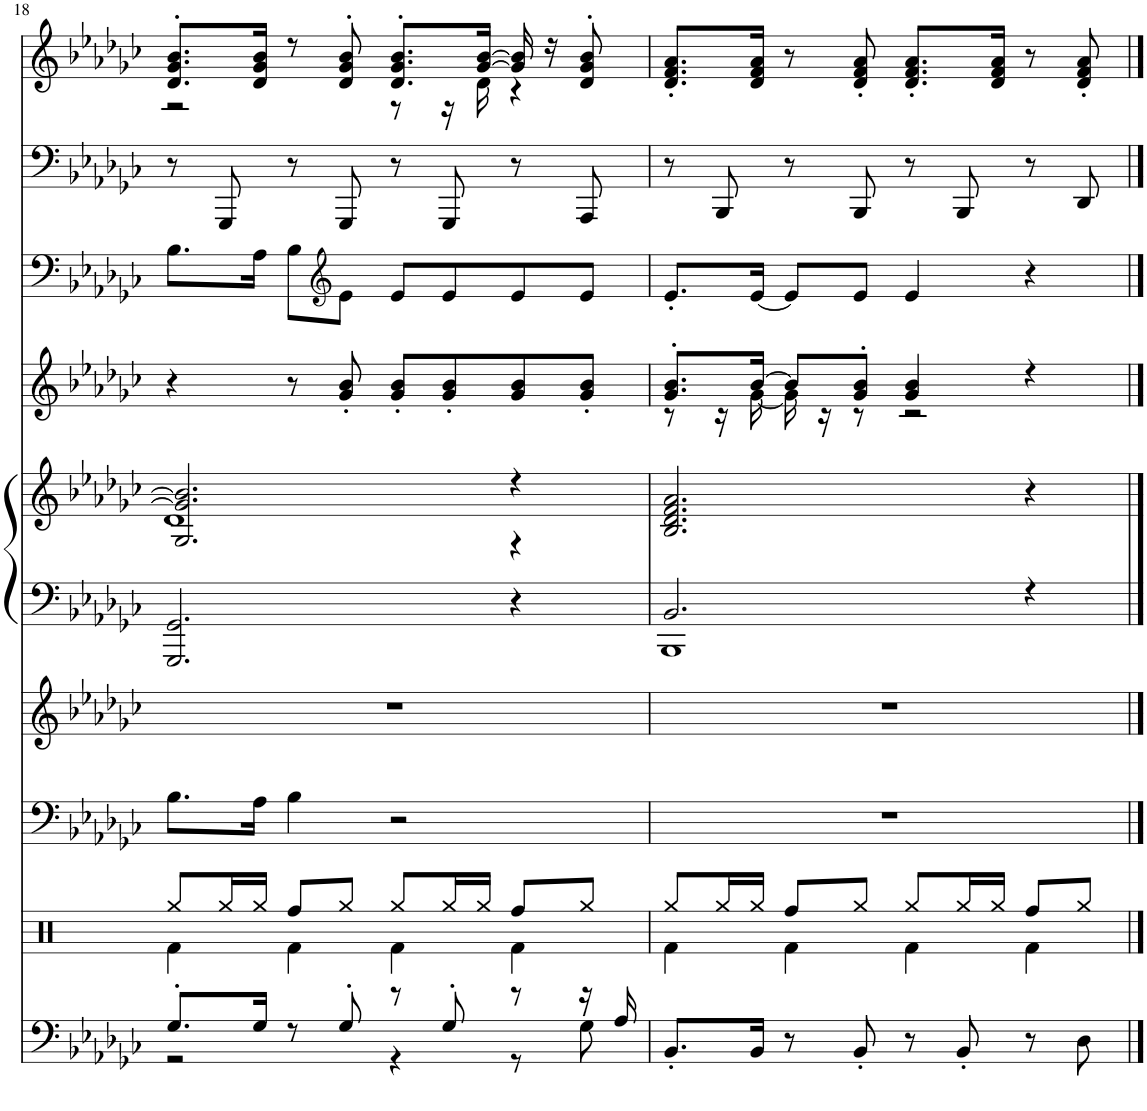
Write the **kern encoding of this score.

**kern	**kern	**kern	**kern	**kern	**kern	**kern	**kern	**kern	**kern
*part9	*part8	*part7	*part6	*part5	*part5	*part4	*part3	*part2	*part1
*staff10	*staff9	*staff8	*staff7	*staff6	*staff5	*staff4	*staff3	*staff2	*staff1
*I"Perc. Organ, Organ 1	*I"Percussion, Drums	*I"Akkordion, Accordion	*I"Polysynth Pad, Polysynth	*I"Syn.Strings 1, Synth Strings 1	*	*I"Tenor Sax, Vocal Harmony	*I"Tenor Sax, Vocal Guide	*I"Synth Bass 1, Synth Bass 1	*I"Saw Wave, Saw Wave (Low)
*	*	*I'Acc	*	*I'Str	*	*I'T Sax	*I'T Sax	*	*
!!LO:PB:g=z
*clefF4	*clefX	*clefF4	*clefF4	*clefF4	*clefG2	*clefG2	*clefF4	*clefF4	*clefG2
*	*	*	*	*	*	*Trd8c14	*Trd8c14	*	*
*k[b-e-a-d-g-c-]	*k[]	*k[b-e-a-d-g-c-]	*k[b-e-a-d-g-c-]	*k[b-e-a-d-g-c-]	*k[b-e-a-d-g-c-]	*k[b-e-a-d-g-c-]	*k[b-e-a-d-g-c-]	*k[b-e-a-d-g-c-]	*k[b-e-a-d-g-c-]
*M4/4	*M4/4	*M4/4	*M4/4	*M4/4	*M4/4	*M4/4	*M4/4	*M4/4	*M4/4
=18	=18	=18	=18	=18	=18	=18	=18	=18	=18
*^	*^	*	*	*	*^	*	*	*	*^
*	*	*	*	*	*	*	*	*^	*	*	*	*	*
8.G-'/L	2r	8Rgg/L	4Rf\	8.B-\L	1r	2.GGG-/ 2.GG-/	2.g-/] 2.b-/]	1d-	2.G-/	4r	8.B-\L	8r	8.d-/' 8.g-/' 8.b-/'L	2r
.	.	16Rgg/L	.	.	.	.	.	.	.	.	.	8GGG-/	.	.
16G-/Jk	.	16Rgg/JJ	.	16A-\Jk	.	.	.	.	.	.	16A-\Jk	.	16d-/ 16g-/ 16b-/Jk	.
8r	.	8Rff/L	4Rf\	4B-\	.	.	.	.	.	8r	8B-\L	8r	8r	.
*	*	*	*	*	*	*	*	*	*	*	*clefG2	*	*	*
8G-'/	.	8Rgg/J	.	.	.	.	.	.	.	8g-/' 8b-/'	8e-\J	8GGG-/	8d-/' 8g-/' 8b-/'	.
8r	4r	8Rgg/L	4Rf\	2r	.	.	.	.	.	8g-/' 8b-/'L	8e-/L	8r	8.d-/' 8.g-/' 8.b-/'L	8r
8G-'/	.	16Rgg/L	.	.	.	.	.	.	.	8g-/' 8b-/'	8e-/	8GGG-/	.	16r
.	.	16Rgg/JJ	.	.	.	.	.	.	.	.	.	.	[16g-/ [16b-/Jk	16d-\
8r	8r	8Rff/L	4Rf\	.	.	4r	4r	.	4r	8g-/ 8b-/	8e-/	8r	16g-/] 16b-/]	4r
.	.	.	.	.	.	.	.	.	.	.	.	.	16r	.
16r	8G-\	8Rgg/J	.	.	.	.	.	.	.	8g-/' 8b-/'J	8e-/J	8AAA-/	8d-/' 8g-/' 8b-/'	.
16A-/	.	.	.	.	.	.	.	.	.	.	.	.	.	.
*v	*v	*	*	*	*	*	*v	*v	*v	*	*	*	*v	*v
=19	=19	=19	=19	=19	=19	=19	=19	=19	=19	=19
*	*	*	*	*	*^	*	*^	*	*	*
8.BB-'/L	8Rgg/L	4Rf\	1r	1r	2.BB-/	1BBB-	2.B-/ 2.d-/ 2.f/ 2.a-/	8.g-/' 8.b-/'L	8r	8.e-'/L	8r	8.d-/' 8.f/' 8.a-/'L
.	16Rgg/L	.	.	.	.	.	.	.	16r	.	8BBB-/	.
16BB-/Jk	16Rgg/JJ	.	.	.	.	.	.	[16b-/Jk	[16g-\	[16e-/Jk	.	16d-/ 16f/ 16a-/Jk
8r	8Rff/L	4Rf\	.	.	.	.	.	8b-/L]	16g-\]	8e-/L]	8r	8r
.	.	.	.	.	.	.	.	.	16r	.	.	.
8BB-'/	8Rgg/J	.	.	.	.	.	.	8g-/' 8b-/'J	8r	8e-/J	8BBB-/	8d-/' 8f/' 8a-/'
8r	8Rgg/L	4Rf\	.	.	.	.	.	4g-/ 4b-/	2r	4e-/	8r	8.d-/' 8.f/' 8.a-/'L
8BB-'/	16Rgg/L	.	.	.	.	.	.	.	.	.	8BBB-/	.
.	16Rgg/JJ	.	.	.	.	.	.	.	.	.	.	16d-/ 16f/ 16a-/Jk
8r	8Rff/L	4Rf\	.	.	4r	.	4r	4r	.	4r	8r	8r
8D-\	8Rgg/J	.	.	.	.	.	.	.	.	.	8DD-/	8d-/' 8f/' 8a-/'
*	*v	*v	*	*	*v	*v	*	*v	*v	*	*	*
==	==	==	==	==	==	==	==	==	==
*-	*-	*-	*-	*-	*-	*-	*-	*-	*-
